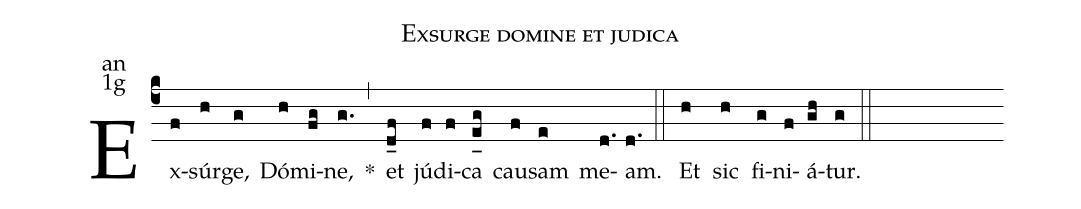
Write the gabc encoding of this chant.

name:Exsurge domine et judica;
office-part:an;
mode:1g;
%%
(c4) Ex(f)súr(h)ge,(g) Dó(h)mi(fg)ne,(g.) <sp>*</sp>(,) et(d_f) jú(f)di(f)ca(e_[uh:l]g) cau(f)sam(e) me(d.)am.(d.) (::)
<eu> Et(h) sic(h) fi(g)ni(f)á(gh)tur.(g) </eu> (::)
